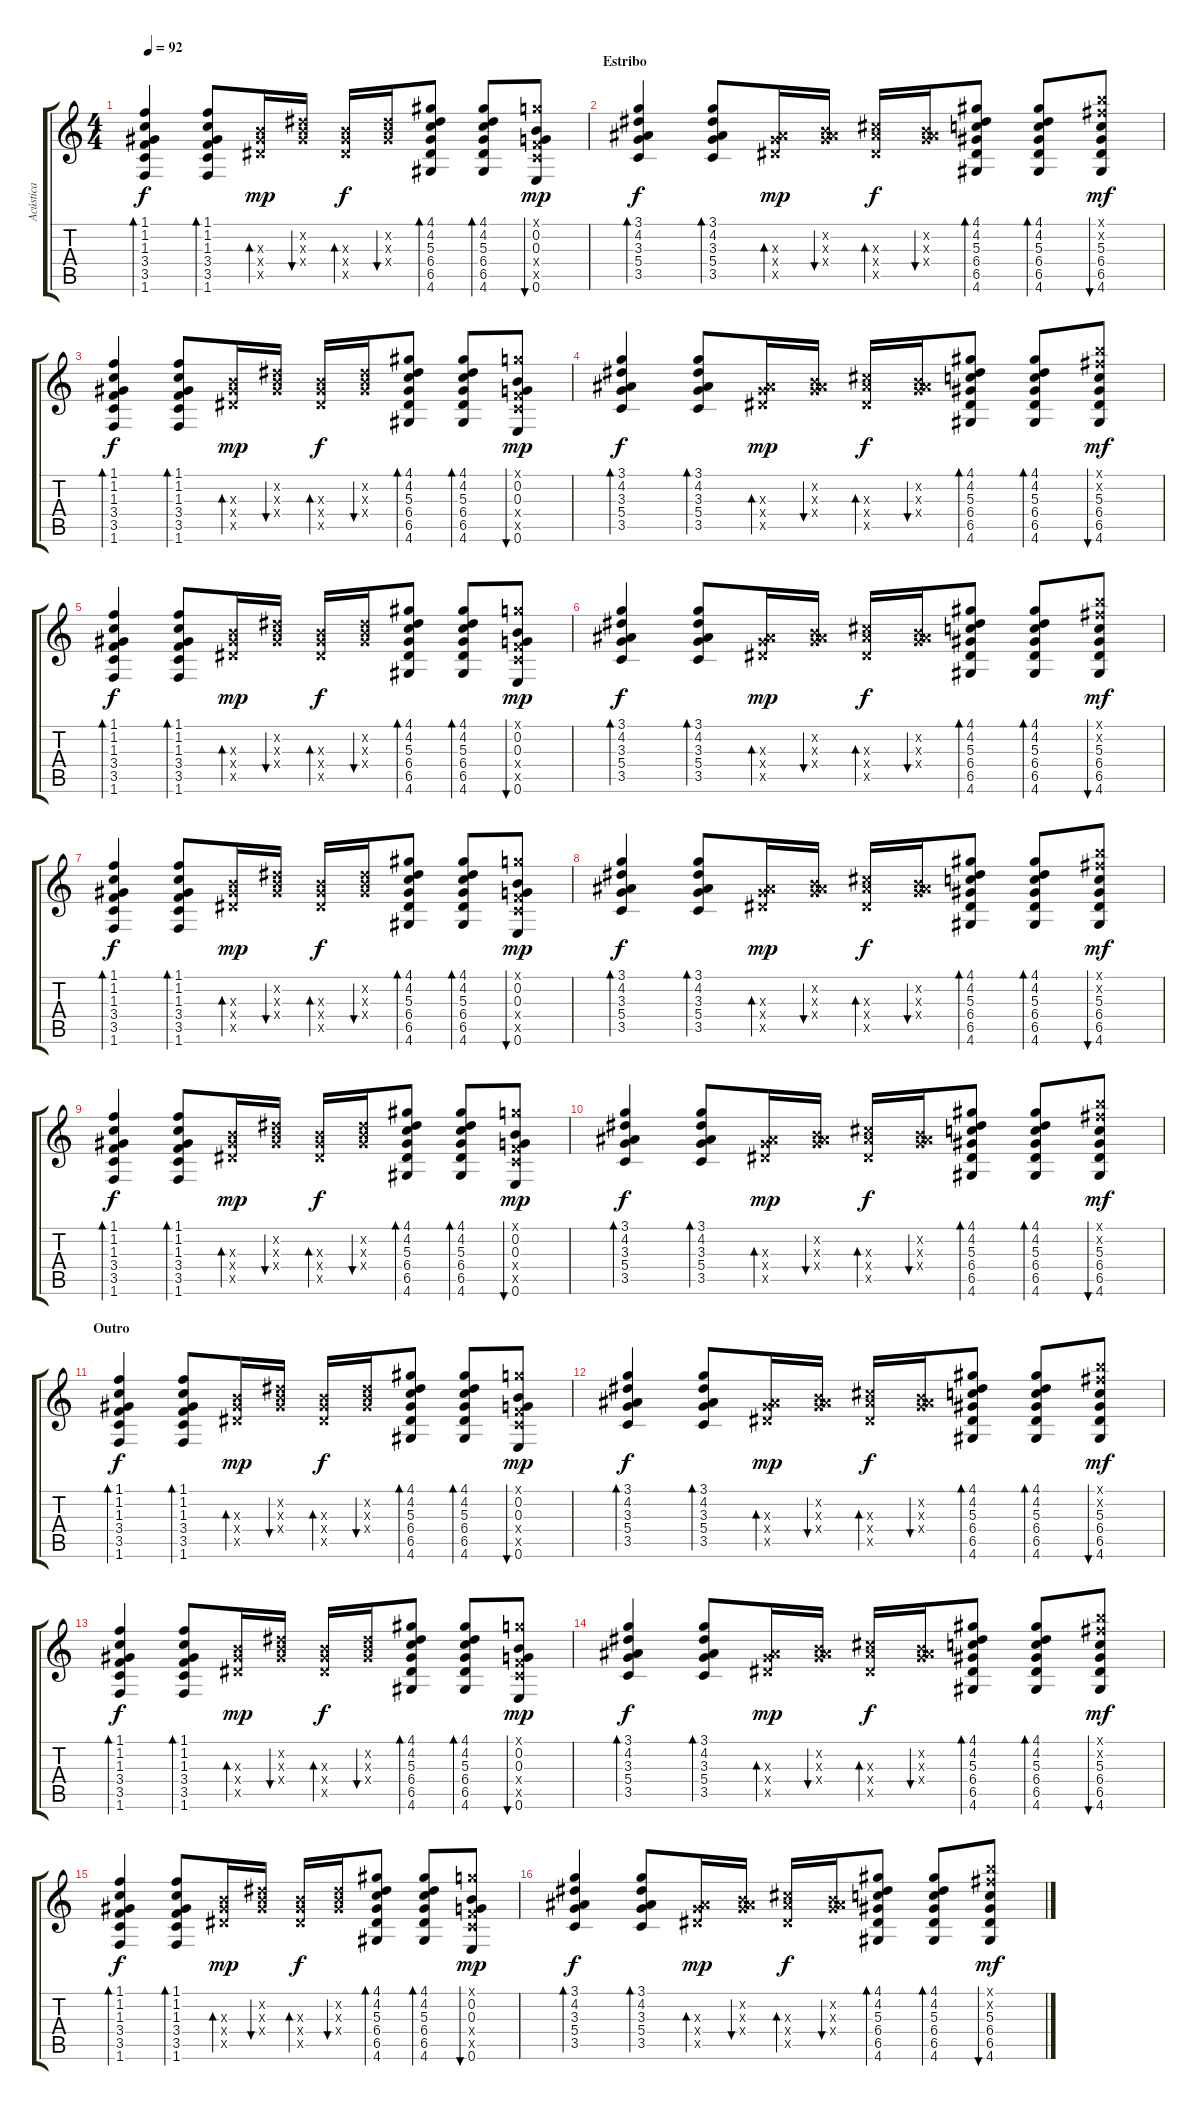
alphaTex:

\track ("Acústica" "Acústica") {instrument acousticguitarsteel}
\staff {score tabs}
\tuning (E4 B3 G3 D3 A2 E2) {hide}
\ts (4 4)
\tempo 92
\clef g2
\ks c
(1.1 1.2 1.3 3.4 3.5 1.6).4{bd 60 dy f} (1.1 1.2 1.3 3.4 3.5 1.6).8{bd 60} (4.3{x} 6.4{x} 6.5{x}).16{bd 60 dy mp} (4.2{x} 4.3{x} 6.4{x}).16{bu 60} (4.3{x} 6.4{x} 6.5{x}).16{bd 60 dy f} (4.2{x} 4.3{x} 6.4{x}).16{bu 60} (4.1 4.2 5.3 6.4 6.5 4.6).8{bd 60} (4.1 4.2 5.3 6.4 6.5 4.6).8{bd 60} (3.1{x} 0.2 0.3 3.4{x} 3.5{x} 0.6).8{bu 60 dy mp} |
\section ("" "Estribo")
(3.1 4.2 3.3 5.4 3.5).4{bd 60 dy f} (3.1 4.2 3.3 5.4 3.5).8{bd 60} (0.3{x} 8.4{x} 6.5{x}).16{bd 60 dy mp} (0.2{x} 0.3{x} 8.4{x}).16{bu 60} (6.3{x} 8.4{x} 6.5{x}).16{bd 60 dy f} (0.2{x} 0.3{x} 8.4{x}).16{bu 60} (4.1 4.2 5.3 6.4 6.5 4.6).8{bd 60} (4.1 4.2 5.3 6.4 6.5 4.6).8{bd 60} (7.1{x} 7.2{x} 5.3 6.4 6.5 4.6).8{bu 60 dy mf} |
(1.1 1.2 1.3 3.4 3.5 1.6).4{bd 60 dy f} (1.1 1.2 1.3 3.4 3.5 1.6).8{bd 60} (4.3{x} 6.4{x} 6.5{x}).16{bd 60 dy mp} (4.2{x} 4.3{x} 6.4{x}).16{bu 60} (4.3{x} 6.4{x} 6.5{x}).16{bd 60 dy f} (4.2{x} 4.3{x} 6.4{x}).16{bu 60} (4.1 4.2 5.3 6.4 6.5 4.6).8{bd 60} (4.1 4.2 5.3 6.4 6.5 4.6).8{bd 60} (3.1{x} 0.2 0.3 3.4{x} 3.5{x} 0.6).8{bu 60 dy mp} |
(3.1 4.2 3.3 5.4 3.5).4{bd 60 dy f} (3.1 4.2 3.3 5.4 3.5).8{bd 60} (0.3{x} 8.4{x} 6.5{x}).16{bd 60 dy mp} (0.2{x} 0.3{x} 8.4{x}).16{bu 60} (6.3{x} 8.4{x} 6.5{x}).16{bd 60 dy f} (0.2{x} 0.3{x} 8.4{x}).16{bu 60} (4.1 4.2 5.3 6.4 6.5 4.6).8{bd 60} (4.1 4.2 5.3 6.4 6.5 4.6).8{bd 60} (7.1{x} 7.2{x} 5.3 6.4 6.5 4.6).8{bu 60 dy mf} |
(1.1 1.2 1.3 3.4 3.5 1.6).4{bd 60 dy f} (1.1 1.2 1.3 3.4 3.5 1.6).8{bd 60} (4.3{x} 6.4{x} 6.5{x}).16{bd 60 dy mp} (4.2{x} 4.3{x} 6.4{x}).16{bu 60} (4.3{x} 6.4{x} 6.5{x}).16{bd 60 dy f} (4.2{x} 4.3{x} 6.4{x}).16{bu 60} (4.1 4.2 5.3 6.4 6.5 4.6).8{bd 60} (4.1 4.2 5.3 6.4 6.5 4.6).8{bd 60} (3.1{x} 0.2 0.3 3.4{x} 3.5{x} 0.6).8{bu 60 dy mp} |
(3.1 4.2 3.3 5.4 3.5).4{bd 60 dy f} (3.1 4.2 3.3 5.4 3.5).8{bd 60} (0.3{x} 8.4{x} 6.5{x}).16{bd 60 dy mp} (0.2{x} 0.3{x} 8.4{x}).16{bu 60} (6.3{x} 8.4{x} 6.5{x}).16{bd 60 dy f} (0.2{x} 0.3{x} 8.4{x}).16{bu 60} (4.1 4.2 5.3 6.4 6.5 4.6).8{bd 60} (4.1 4.2 5.3 6.4 6.5 4.6).8{bd 60} (7.1{x} 7.2{x} 5.3 6.4 6.5 4.6).8{bu 60 dy mf} |
(1.1 1.2 1.3 3.4 3.5 1.6).4{bd 60 dy f} (1.1 1.2 1.3 3.4 3.5 1.6).8{bd 60} (4.3{x} 6.4{x} 6.5{x}).16{bd 60 dy mp} (4.2{x} 4.3{x} 6.4{x}).16{bu 60} (4.3{x} 6.4{x} 6.5{x}).16{bd 60 dy f} (4.2{x} 4.3{x} 6.4{x}).16{bu 60} (4.1 4.2 5.3 6.4 6.5 4.6).8{bd 60} (4.1 4.2 5.3 6.4 6.5 4.6).8{bd 60} (3.1{x} 0.2 0.3 3.4{x} 3.5{x} 0.6).8{bu 60 dy mp} |
(3.1 4.2 3.3 5.4 3.5).4{bd 60 dy f} (3.1 4.2 3.3 5.4 3.5).8{bd 60} (0.3{x} 8.4{x} 6.5{x}).16{bd 60 dy mp} (0.2{x} 0.3{x} 8.4{x}).16{bu 60} (6.3{x} 8.4{x} 6.5{x}).16{bd 60 dy f} (0.2{x} 0.3{x} 8.4{x}).16{bu 60} (4.1 4.2 5.3 6.4 6.5 4.6).8{bd 60} (4.1 4.2 5.3 6.4 6.5 4.6).8{bd 60} (7.1{x} 7.2{x} 5.3 6.4 6.5 4.6).8{bu 60 dy mf} |
(1.1 1.2 1.3 3.4 3.5 1.6).4{bd 60 dy f} (1.1 1.2 1.3 3.4 3.5 1.6).8{bd 60} (4.3{x} 6.4{x} 6.5{x}).16{bd 60 dy mp} (4.2{x} 4.3{x} 6.4{x}).16{bu 60} (4.3{x} 6.4{x} 6.5{x}).16{bd 60 dy f} (4.2{x} 4.3{x} 6.4{x}).16{bu 60} (4.1 4.2 5.3 6.4 6.5 4.6).8{bd 60} (4.1 4.2 5.3 6.4 6.5 4.6).8{bd 60} (3.1{x} 0.2 0.3 3.4{x} 3.5{x} 0.6).8{bu 60 dy mp} |
(3.1 4.2 3.3 5.4 3.5).4{bd 60 dy f} (3.1 4.2 3.3 5.4 3.5).8{bd 60} (0.3{x} 8.4{x} 6.5{x}).16{bd 60 dy mp} (0.2{x} 0.3{x} 8.4{x}).16{bu 60} (6.3{x} 8.4{x} 6.5{x}).16{bd 60 dy f} (0.2{x} 0.3{x} 8.4{x}).16{bu 60} (4.1 4.2 5.3 6.4 6.5 4.6).8{bd 60} (4.1 4.2 5.3 6.4 6.5 4.6).8{bd 60} (7.1{x} 7.2{x} 5.3 6.4 6.5 4.6).8{bu 60 dy mf} |
\section ("" "Outro")
(1.1 1.2 1.3 3.4 3.5 1.6).4{bd 60 dy f} (1.1 1.2 1.3 3.4 3.5 1.6).8{bd 60} (4.3{x} 6.4{x} 6.5{x}).16{bd 60 dy mp} (4.2{x} 4.3{x} 6.4{x}).16{bu 60} (4.3{x} 6.4{x} 6.5{x}).16{bd 60 dy f} (4.2{x} 4.3{x} 6.4{x}).16{bu 60} (4.1 4.2 5.3 6.4 6.5 4.6).8{bd 60} (4.1 4.2 5.3 6.4 6.5 4.6).8{bd 60} (3.1{x} 0.2 0.3 3.4{x} 3.5{x} 0.6).8{bu 60 dy mp} |
(3.1 4.2 3.3 5.4 3.5).4{bd 60 dy f} (3.1 4.2 3.3 5.4 3.5).8{bd 60} (0.3{x} 8.4{x} 6.5{x}).16{bd 60 dy mp} (0.2{x} 0.3{x} 8.4{x}).16{bu 60} (6.3{x} 8.4{x} 6.5{x}).16{bd 60 dy f} (0.2{x} 0.3{x} 8.4{x}).16{bu 60} (4.1 4.2 5.3 6.4 6.5 4.6).8{bd 60} (4.1 4.2 5.3 6.4 6.5 4.6).8{bd 60} (7.1{x} 7.2{x} 5.3 6.4 6.5 4.6).8{bu 60 dy mf} |
(1.1 1.2 1.3 3.4 3.5 1.6).4{bd 60 dy f} (1.1 1.2 1.3 3.4 3.5 1.6).8{bd 60} (4.3{x} 6.4{x} 6.5{x}).16{bd 60 dy mp} (4.2{x} 4.3{x} 6.4{x}).16{bu 60} (4.3{x} 6.4{x} 6.5{x}).16{bd 60 dy f} (4.2{x} 4.3{x} 6.4{x}).16{bu 60} (4.1 4.2 5.3 6.4 6.5 4.6).8{bd 60} (4.1 4.2 5.3 6.4 6.5 4.6).8{bd 60} (3.1{x} 0.2 0.3 3.4{x} 3.5{x} 0.6).8{bu 60 dy mp} |
(3.1 4.2 3.3 5.4 3.5).4{bd 60 dy f} (3.1 4.2 3.3 5.4 3.5).8{bd 60} (0.3{x} 8.4{x} 6.5{x}).16{bd 60 dy mp} (0.2{x} 0.3{x} 8.4{x}).16{bu 60} (6.3{x} 8.4{x} 6.5{x}).16{bd 60 dy f} (0.2{x} 0.3{x} 8.4{x}).16{bu 60} (4.1 4.2 5.3 6.4 6.5 4.6).8{bd 60} (4.1 4.2 5.3 6.4 6.5 4.6).8{bd 60} (7.1{x} 7.2{x} 5.3 6.4 6.5 4.6).8{bu 60 dy mf} |
(1.1 1.2 1.3 3.4 3.5 1.6).4{bd 60 dy f} (1.1 1.2 1.3 3.4 3.5 1.6).8{bd 60} (4.3{x} 6.4{x} 6.5{x}).16{bd 60 dy mp} (4.2{x} 4.3{x} 6.4{x}).16{bu 60} (4.3{x} 6.4{x} 6.5{x}).16{bd 60 dy f} (4.2{x} 4.3{x} 6.4{x}).16{bu 60} (4.1 4.2 5.3 6.4 6.5 4.6).8{bd 60} (4.1 4.2 5.3 6.4 6.5 4.6).8{bd 60} (3.1{x} 0.2 0.3 3.4{x} 3.5{x} 0.6).8{bu 60 dy mp} |
(3.1 4.2 3.3 5.4 3.5).4{bd 60 dy f} (3.1 4.2 3.3 5.4 3.5).8{bd 60} (0.3{x} 8.4{x} 6.5{x}).16{bd 60 dy mp} (0.2{x} 0.3{x} 8.4{x}).16{bu 60} (6.3{x} 8.4{x} 6.5{x}).16{bd 60 dy f} (0.2{x} 0.3{x} 8.4{x}).16{bu 60} (4.1 4.2 5.3 6.4 6.5 4.6).8{bd 60} (4.1 4.2 5.3 6.4 6.5 4.6).8{bd 60} (7.1{x} 7.2{x} 5.3 6.4 6.5 4.6).8{bu 60 dy mf}
